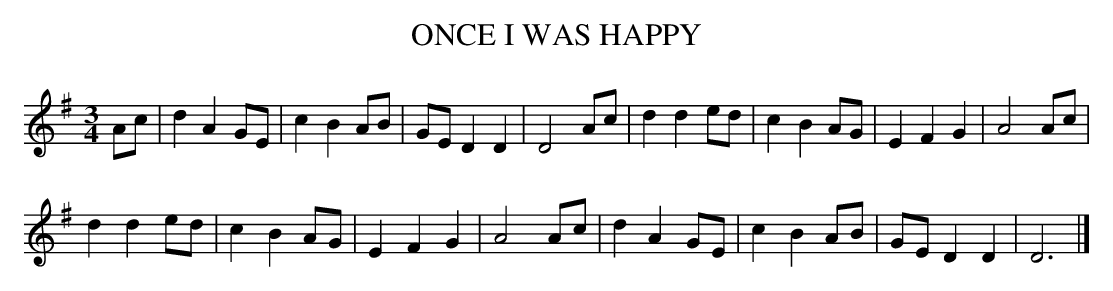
X:1
T:ONCE I WAS HAPPY
Y:"tenderly"
M:3/4
L:1/8
K:G
Ac|d2A2GE|c2B2AB|GE D2D2|D4Ac|\
d2d2ed|c2B2AG|E2F2G2|A4Ac|
d2d2ed|c2B2AG|E2F2G2|A4Ac|\
d2A2GE|c2B2AB|GE D2D2|D6|]
